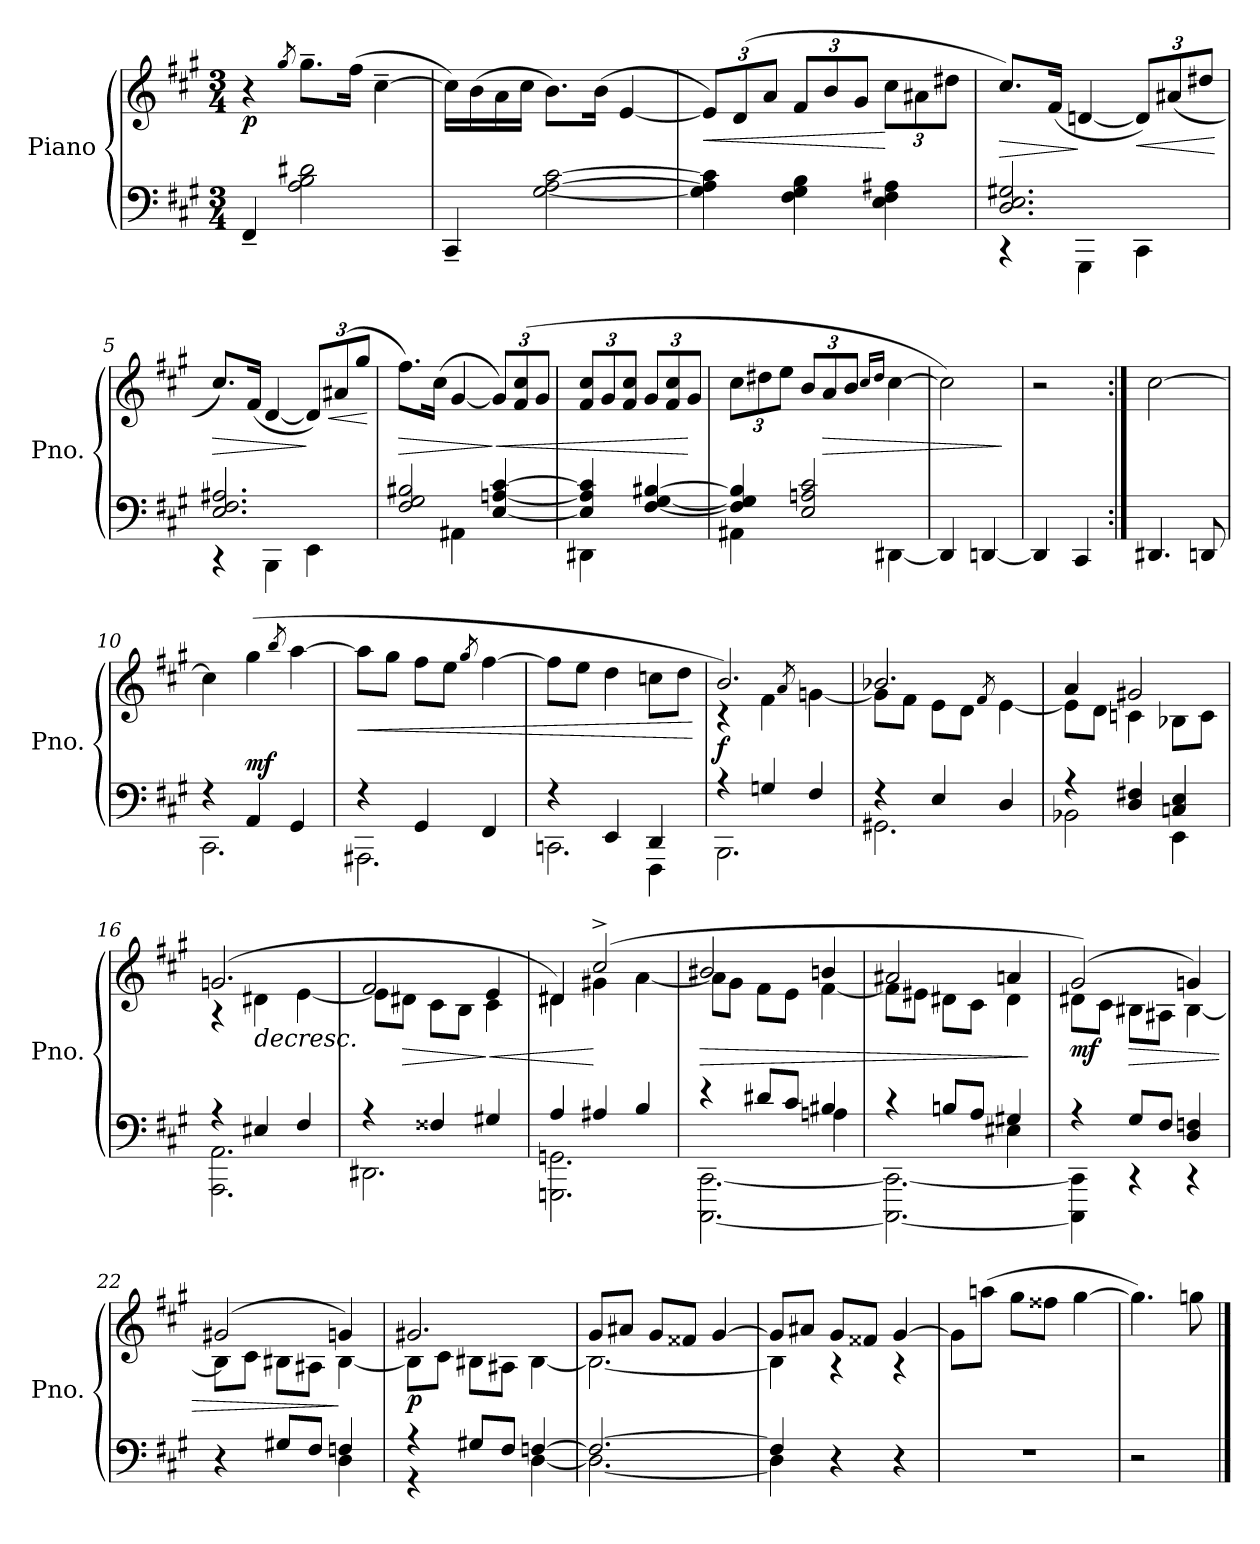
**kern	**kern	**dynam
*part1	*part1	*part1
*staff2	*staff1	*staff1/2
*I"Piano	*	*
*I'Pno.	*	*
*clefF4	*clefG2	*
*k[f#c#g#]	*k[f#c#g#]	*
*M3/4	*M3/4	*
*MM96	*MM96	*
=1	=1	=1
!	!	!LO:DY:b
4FF#~/	4r	p
.	8qgg#/	.
2A\ 2B\ 2d#X\	8.gg#~\L	.
.	(>16ff#\Jk	.
.	[4cc#~\	.
=2	=2	=2
4CC#~/	16cc#\LL])	.
.	(>16b\	.
.	16a\	.
.	16cc#\JJ	.
[2G#\ [2A\ [2c#\	8.b\L)	.
.	(>16b\Jk	.
.	[4e/	.
=3	=3	=3
*	*Xbrackettup	*
!	!	!LO:HP:b
4G#\] 4A\] 4c#\]	12e/L])	<
.	(>12d/	.
.	12a/J	.
4F#\ 4G#\ 4B\	12f#/L	.
.	12b/	.
.	12g#/J	.
4E\ 4F#\ 4A#X\	12cc#\L	[
.	12a#X\	.
.	12dd#X\J	.
=4	=4	=4
*^	*	*
!	!	!	!LO:HP:b
2.D/ 2.E/ 2.G#X/	4r	8.cc#/L)	>
.	.	(<16f#/Jk	.
.	4GGG#\	[4dn/	]
!	!	!	!LO:HP:b
.	4CC#\	12d/L])	<
.	.	(<12a#X/	.
.	.	12dd#X/J	.
*v	*v	*	*
.	.	[
=5	=5	=5
*^	*	*
!	!	!	!LO:HP:b
2.E/ 2.F#/ 2.A#X/	4r	8.cc#/L)	>
.	.	(<16f#/Jk	.
.	4BBB\	[4d/	.
.	4EE\	12d/L])	]
!	!	!	!LO:HP:b
.	.	(>12a#X/	<
.	.	12gg#/J	.
*v	*v	*	*
.	.	[
!!LO:LB:g=z
=6	=6	=6
*^	*	*
!	!	!	!LO:HP:b
2F#/ 2G#/ 2B#X/	4ryy	8.ff#\L)	>
.	.	(>16cc#\Jk	.
.	4AA#X\	[4g#/	.
!	!	!	!LO:HP:n=1:b
[4E/ [4An/ [4c#/	4ryy	12g#/L])	] <
.	.	(>12f#/ 12cc#/	.
.	.	12g#/J	.
=7	=7	=7	=7
4E/] 4A/] 4c#/]	4DD#X\	12f#/ 12cc#/L	.
.	.	12g#/	.
.	.	12f#/ 12cc#/J	.
[4F#/ [4G#/ [4B#X/	4ryy	12g#/L	.
.	.	12f#/ 12cc#/	.
.	.	12g#/J	[
=8	=8	=8	=8
4F#/] 4G#/] 4B#/]	4AA#X\	12cc#\L	.
.	.	12dd#X\	.
.	.	12ee\J	.
2E/ 2An/ 2c#/	4ryy	12b/L	.
!	!	!	!LO:HP:b
.	.	12a/	>
.	.	12b/J	.
.	.	16qcc#/LL	.
.	.	16qdd#/JJ	.
.	[4DD#X\	[4cc#\	.
*v	*v	*	*
=9	=9	=9
4DD#/]	2cc#\])	.
[4DDn/	.	.
.	.	]
=9X1	=9X1	=9X1
4DD/]	2r	.
4CC#/	.	.
=9X2:|!	=9X2:|!	=9X2:|!
4.DD#X/	[2cc#\	.
8DDn/	.	.
!!LO:LB:g=z
=10	=10	=10
*^	*	*
4r	2.CC#\	4cc#\]	.
!	!	!	!LO:DY:a=2
4AA/	.	(>4gg#\	mf
.	.	8qbb/	.
4GG#/	.	[4aa\	.
=11	=11	=11	=11
!	!	!	!LO:HP:b
4r	2.AAA#X\	8aa\L]	<
.	.	8gg#\J	.
4GG#/	.	8ff#\L	.
.	.	8ee\J	.
.	.	8qgg#/	.
4FF#/	.	[4ff#\	.
=12	=12	=12	=12
*	*^	*	*
4r	2.CCn\	2ryy	8ff#\L]	.
.	.	.	8ee\J	.
4EE/	.	.	4dd\	.
4DD/	.	4FFF#\	8ccn\L	.
.	.	.	8dd\J	.
*v	*v	*v	*	*
.	.	[
=13	=13	=13
*^	*^	*
!	!	!	!	!LO:DY:b
4r	2.BBB\	2.b/)	4r	f
4Gn/	.	.	4f#\	.
.	.	.	8qa/	.
4F#/	.	.	[4gn\	.
=14	=14	=14	=14	=14
4r	2.GG#X\	2.b-X/	8g\L]	.
.	.	.	8f#\J	.
4E/	.	.	8e\L	.
.	.	.	8d\J	.
.	.	.	8qf#/	.
4D/	.	.	[4e\	.
=15	=15	=15	=15	=15
4r	2BB-X\	4a/	8e\L]	.
.	.	.	8d\J	.
4D/ 4F#X/	.	2g#X/	4cn\	.
4Cn/ 4E/	4EE\	.	8B-X\L	.
.	.	.	8c\J	.
!!LO:LB:g=z	!!
=16	=16	=16	=16	=16
4r	2.AAA\ 2.AA\	(>2.gn/	4r	.
!	!	!	!	!LO:HP:b
4E#X/	.	.	4d#X\	>
4F#/	.	.	[4e\	.
=17	=17	=17	=17	=17
4r	2.DD#X\	2f#/	8e\L]	.
!	!	!	!	!LO:HP:b
.	.	.	8d#X\J	>
4F##X/	.	.	8c#\L	.
.	.	.	8B\J	.
!	!	!	!	!LO:HP:n=1:b
4G#X/	.	4e/	4c#\	] <
=18	=18	=18	=18	=18
4A/	2.GGGn\ 2.GGn\	4d#X/)	4d#\	.
4A#X/	.	(>2cc#^/	4g#X\	[
4B/	.	.	[4a\	.
=19	=19	=19	=19	=19
*	*^	*	*	*
!	!	!	!	!	!LO:HP:b
4r	[2.CCC#\ [2.CC#\	2ryy	2b#X/	8a\L]	>
.	.	.	.	8g#\J	.
8d#X/L	.	.	.	8f#\L	.
8c#/J	.	.	.	8e\J	.
4B#X/	.	4An\	4bn/	[4f#\	.
=20	=20	=20	=20	=20	=20
4r	2.CCC#\_ 2.CC#\_	2ryy	2a#X/	8f#\L]	.
.	.	.	.	8e#X\J	.
8Bn/L	.	.	.	8d#X\L	.
8A/J	.	.	.	8c#\J	.
4G#X/	.	4E#X\	4an/	4d#\	.
*v	*v	*v	*	*	*
*	*v	*v	*
.	.	]
=21	=21	=21
*^	*^	*
!	!	!	!	!LO:DY:b
4r	4CCC#\] 4CC#\]	(>2g#/)	8d#X\L	mf
.	.	.	8c#\J	.
!	!	!	!	!LO:HP:b
8G#/L	4r	.	8B#X\L	>
8F#/J	.	.	8A#X\J	.
4D/ 4Fn/	4r	4gn/)	[4B#\	.
!!LO:LB:g=z	!!
=22	=22	=22	=22	=22
4r	2ryy	(>2g#X/	8B#\L]	.
.	.	.	8c#\J	.
8G#X/L	.	.	8B#X\L	.
8F#/J	.	.	8A#X\J	.
4Fn/	4D\	4gn/)	[4B#\	]
=23	=23	=23	=23	=23
!	!	!	!	!LO:DY:b
4r	4r	2.g#X/	8B#\L]	p
.	.	.	8c#\J	.
8G#X/L	4ryy	.	8B#X\L	.
8F#/J	.	.	8A#X\J	.
[4Fn/	[4D\	.	[4B#\	.
*v	*v	*	*	*
*	*v	*v	*
.	.	]
=24	=24	=24
*^	*^	*
2.F/_	2.D\_	8g#/L	2.B#\_	.
.	.	8a#X/J	.	.
.	.	8g#/L	.	.
.	.	8f##X/J	.	.
.	.	[4g#/	.	.
=25	=25	=25	=25	=25
4F/]	4D\]	8g#/L]	4B#\]	.
.	.	8a#X/J	.	.
4r	2ryy	8g#/L	4r	.
.	.	8f##X/J	.	.
4r	.	[4g#/	4r	.
*v	*v	*	*	*
*	*v	*v	*
=26	=26	=26
2.r	8g#\L]	.
.	(>8aan\J	.
.	8gg#\L	.
.	8ff##X\J	.
.	[4gg#\	.
=27	=27	=27
2r	4.gg#\])	.
.	8ggn\	.
==	==	==
*-	*-	*-
